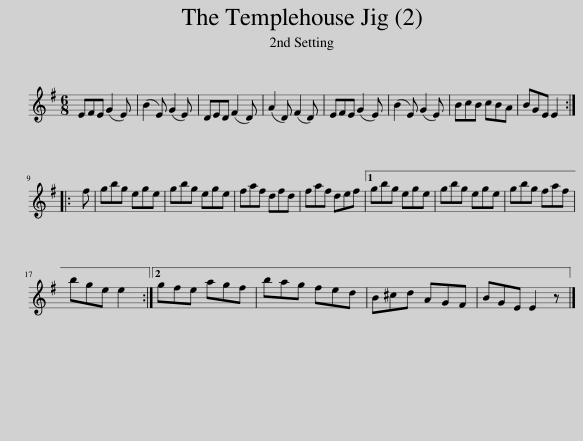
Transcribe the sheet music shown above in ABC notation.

X:1
L:1/8
M:6/8
I:linebreak $
K:Emin
V:1 treble
V:1
 EFE (G2 E) | (B2 E) (G2 E) | DED (F2 D) | (A2 D) (F2 D) | EFE (G2 E) | %5
 (B2 E) (G2 E) | BcB cBA | BGE E2 ::$ f | gbg ege | %10
 gbg ege | faf dfd | faf def |1 gbg ege | gbg ege | %15
 gbg faf |$ bge e2 :|2 gfe agf | bag fed | B^cd AGF | %20
 BGE E2 z |] %21
